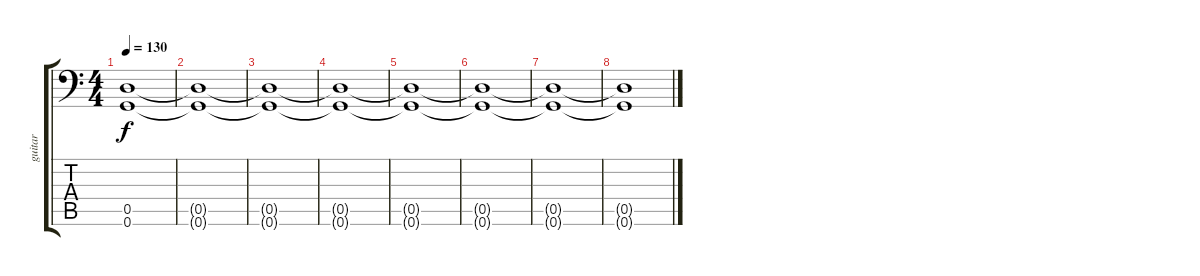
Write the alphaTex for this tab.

\track ("guitar" "guitar") {instrument distortionguitar}
\staff {score tabs}
\tuning (A3 E3 C3 G2 D2 G1) {hide}
\ts (4 4)
\tempo 130
\clef f4
\ks c
(0.5 0.6).1{dy f} |
(0.5{t} 0.6{t}).1 |
(0.5{t} 0.6{t}).1 |
(0.5{t} 0.6{t}).1 |
(0.5{t} 0.6{t}).1 |
(0.5{t} 0.6{t}).1 |
(0.5{t} 0.6{t}).1 |
(0.5{t} 0.6{t}).1
